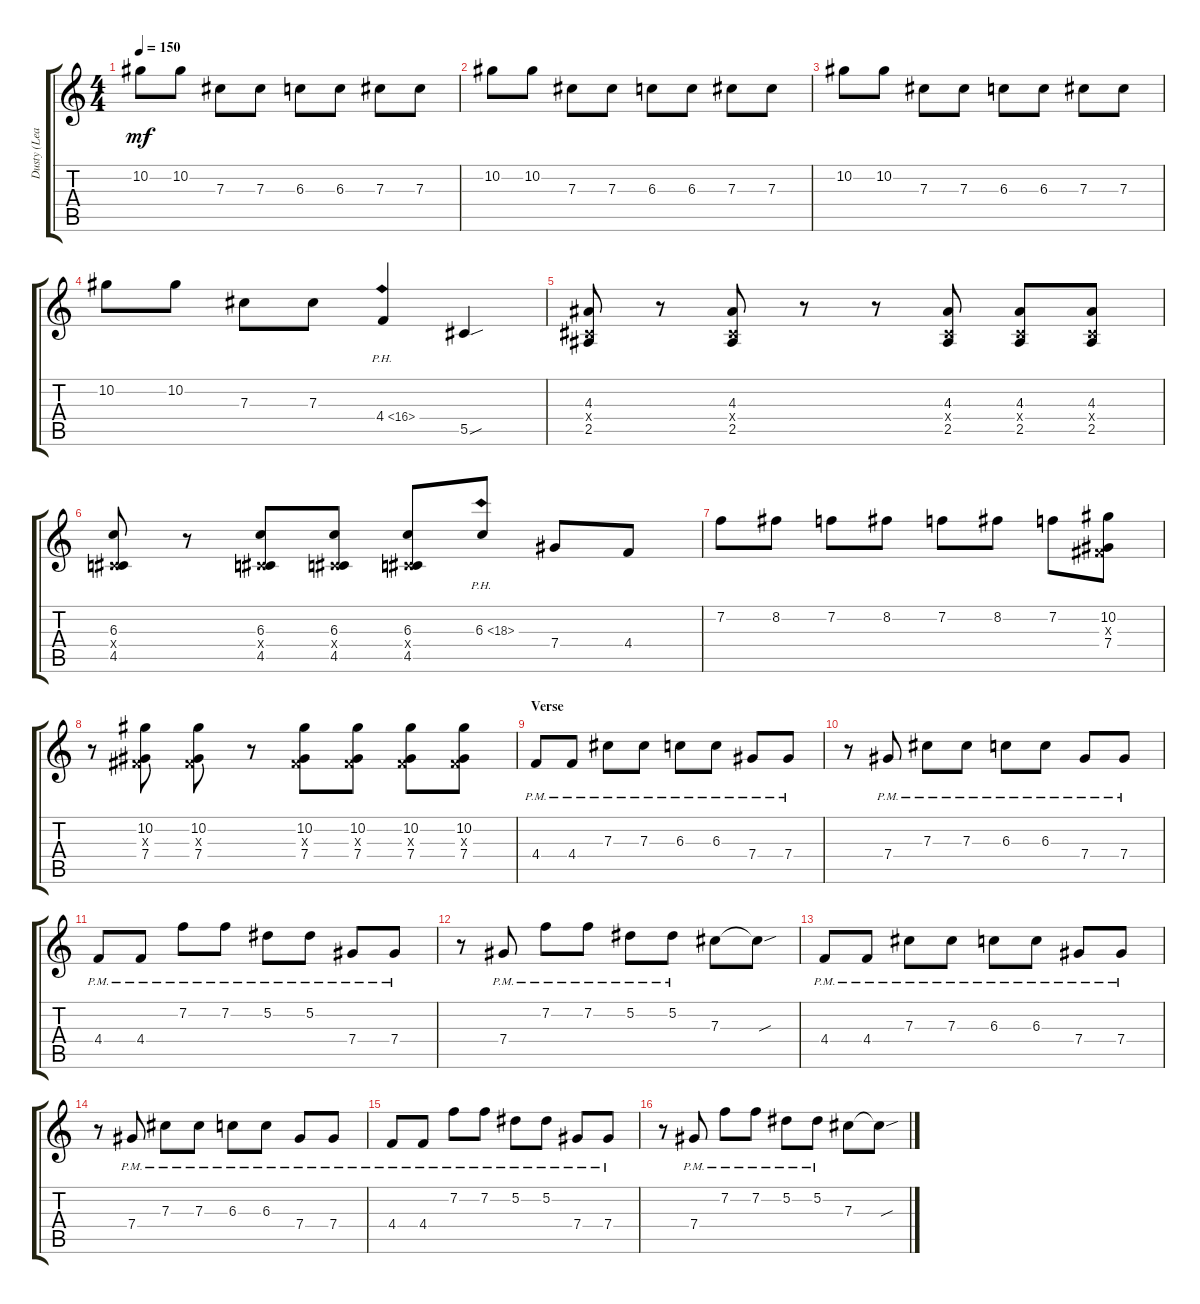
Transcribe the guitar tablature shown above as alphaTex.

\track ("Dusty (Lead)" "Dusty (Lea") {instrument distortionguitar}
\staff {score tabs}
\tuning (Eb4 Bb3 Gb3 Db3 Ab2 Db2) {hide}
\ts (4 4)
\tempo 150
\clef g2
\ks c
10.2.8{dy mf} 10.2.8 7.3.8 7.3.8 6.3.8 6.3.8 7.3.8 7.3.8 |
10.2.8 10.2.8 7.3.8 7.3.8 6.3.8 6.3.8 7.3.8 7.3.8 |
10.2.8 10.2.8 7.3.8 7.3.8 6.3.8 6.3.8 7.3.8 7.3.8 |
10.2.8 10.2.8 7.3.8 7.3.8 4.4{ph 12}.4 5.5{sou}.4 |
(4.3 0.4{x} 2.5).8 r.8 (4.3 0.4{x} 2.5).8 r.8 r.8 (4.3 0.4{x} 2.5).8 (4.3 0.4{x} 2.5).8 (4.3 0.4{x} 2.5).8 |
(6.3 0.4{x} 4.5).8 r.8 (6.3 0.4{x} 4.5).8 (6.3 0.4{x} 4.5).8 (6.3 0.4{x} 4.5).8 6.3{ph 12}.8 7.4.8 4.4.8 |
7.2.8 8.2.8 7.2.8 8.2.8 7.2.8 8.2.8 7.2.8 (10.2 0.3{x} 7.4).8 |
r.8 (10.2 0.3{x} 7.4).8 (10.2 0.3{x} 7.4).8 r.8 (10.2 0.3{x} 7.4).8 (10.2 0.3{x} 7.4).8 (10.2 0.3{x} 7.4).8 (10.2 0.3{x} 7.4).8 |
\section ("" "Verse")
4.4{pm}.8 4.4{pm}.8 7.3{pm}.8 7.3{pm}.8 6.3{pm}.8 6.3{pm}.8 7.4{pm}.8 7.4{pm}.8 |
r.8 7.4{pm}.8 7.3{pm}.8 7.3{pm}.8 6.3{pm}.8 6.3{pm}.8 7.4{pm}.8 7.4{pm}.8 |
4.4{pm}.8 4.4{pm}.8 7.2{pm}.8 7.2{pm}.8 5.2{pm}.8 5.2{pm}.8 7.4{pm}.8 7.4{pm}.8 |
r.8 7.4{pm}.8 7.2{pm}.8 7.2{pm}.8 5.2{pm}.8 5.2{pm}.8 7.3.8 7.3{sou t}.8 |
4.4{pm}.8 4.4{pm}.8 7.3{pm}.8 7.3{pm}.8 6.3{pm}.8 6.3{pm}.8 7.4{pm}.8 7.4{pm}.8 |
r.8 7.4{pm}.8 7.3{pm}.8 7.3{pm}.8 6.3{pm}.8 6.3{pm}.8 7.4{pm}.8 7.4{pm}.8 |
4.4{pm}.8 4.4{pm}.8 7.2{pm}.8 7.2{pm}.8 5.2{pm}.8 5.2{pm}.8 7.4{pm}.8 7.4{pm}.8 |
r.8 7.4{pm}.8 7.2{pm}.8 7.2{pm}.8 5.2{pm}.8 5.2{pm}.8 7.3.8 7.3{sou t}.8
